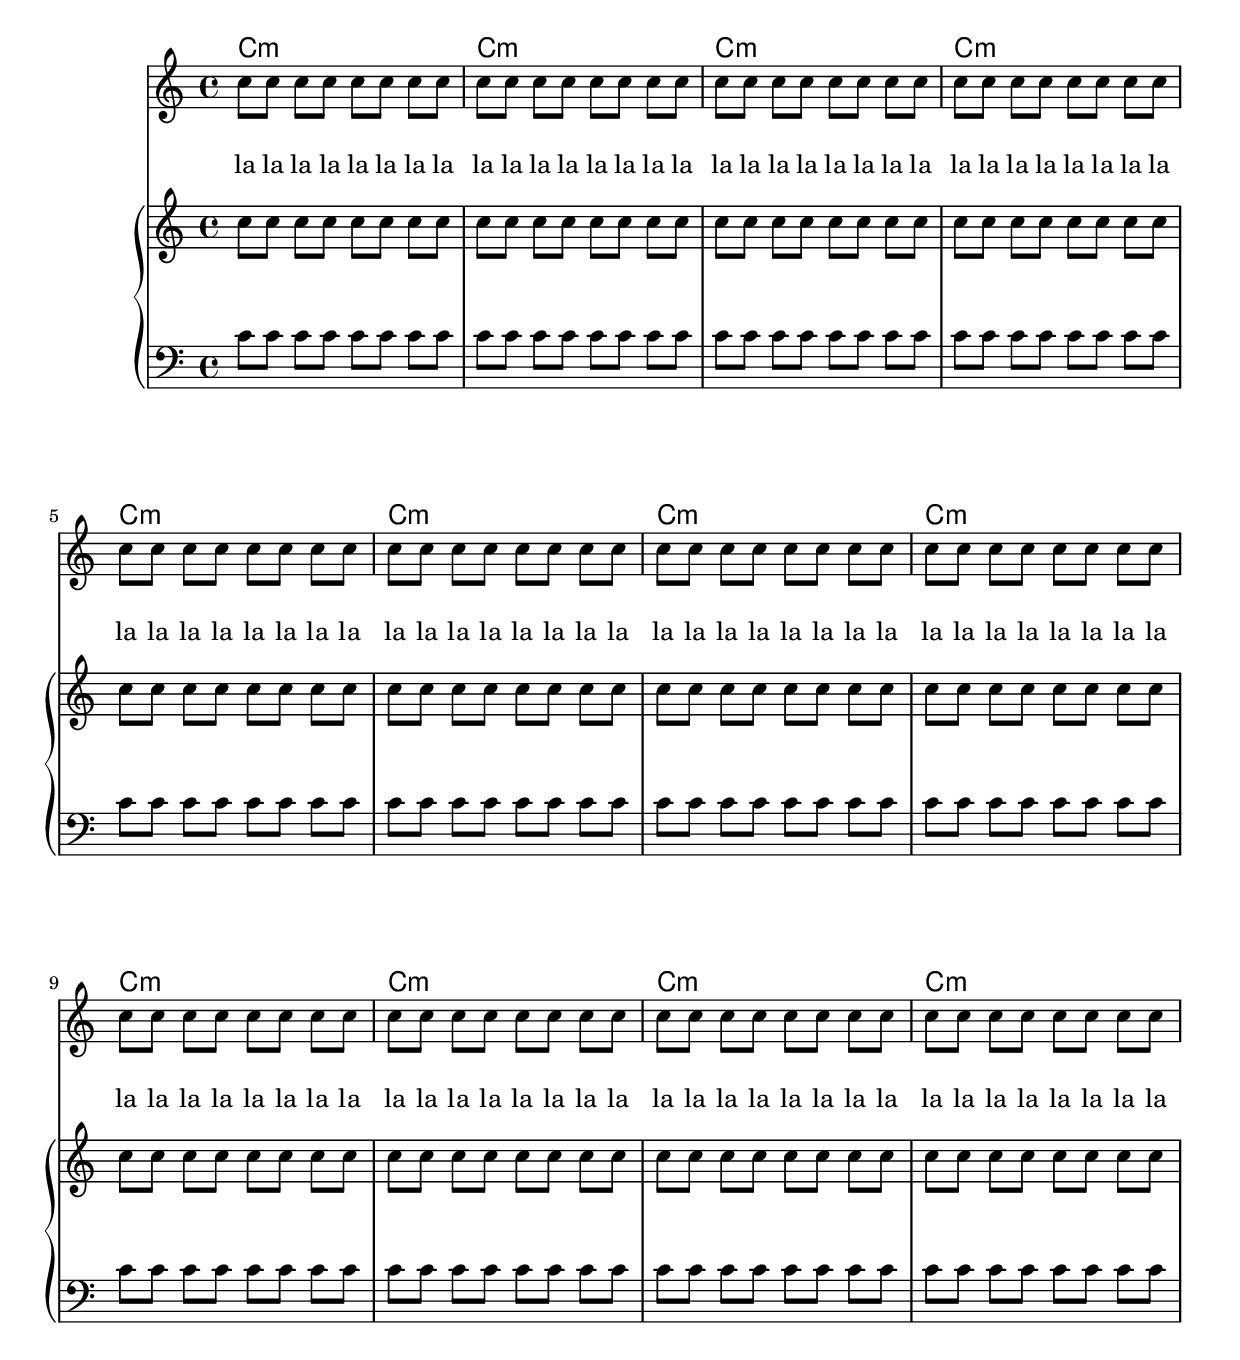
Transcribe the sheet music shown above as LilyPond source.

\version "2.19.13"

\include "./definitions.ily"

%%%%%%%%%%%%%%%%%%%%%%%%%%%%%%%%%%%%%%
% This example shows how "Scale vertical spacing" can be used.
% The implementation is in the file
% `definitions.ily`.
% Documentation (if any) should be in `README.md`.

% A1. scale all page layout variables by the same amount
\scaleVerticalSpacingPageLayout #1.5

%{

% A2. scale specific page layout variables
\scaleVerticalSpacingPageLayout
#'((all . 1)
   (system-system . 1)
   (score-system . 1)
   (markup-system . 1)
   (score-markup . 1)
   (markup-markup . 1)
   (top-system . 1)
   (top-markup . 1)
   (last-bottom . 1))

%}

% B1. scale all properties by the same amount
\scaleVerticalSpacingInSystems #1.5

%{

% B2. scale properties for specific contexts
% (or of the StaffGrouper grob, which is not a context)
\scaleVerticalSpacingInSystems
#'((all . 1)
   (staff-grouper . 1)
   (staff . 1)
   (chord-names . 1)
   (dynamics . 1)
   (figured-bass . 1)
   (lyrics . 1)
   (note-names . 1))

% B3. scale specific properties within specific contexts
% (or of the StaffGrouper grob, which is not a context)
\scaleVerticalSpacingInSystems
#'((all . 1)
   (staff-grouper-staff-staff . 1)
   (staff-grouper-staffgroup-staff . 1)
   (staff-default-staff-staff . 1) ;; same as (staff . 1)
   (chord-names-nonstaff-relatedstaff . 1)
   (chord-names-nonstaff-nonstaff . 1)
   (dynamics-nonstaff-relatedstaff . 1) ;; same as (dynamics . 1)
   (figured-bass-nonstaff-relatedstaff . 1)
   (figured-bass-nonstaff-nonstaff . 1)
   (lyrics-nonstaff-relatedstaff . 1)
   (lyrics-nonstaff-nonstaff . 1)
   (lyrics-nonstaff-unrelatedstaff . 1)
   (note-names-nonstaff-relatedstaff . 1)
   (note-names-nonstaff-nonstaff . 1)
   (note-names-nonstaff-unrelatedstaff . 1))

% B2 & B3
\scaleVerticalSpacingInSystems
#'((all . 1)
   (staff-grouper . 1)
   (staff . 1)
   (chord-names . 1)
   (dynamics . 1)
   (figured-bass . 1)
   (lyrics . 1)
   (note-names . 1)
   (staff-grouper-staff-staff . 1)
   (staff-grouper-staffgroup-staff . 1)
   (staff-default-staff-staff . 1) ;; same as (staff . 1)
   (chord-names-nonstaff-relatedstaff . 1)
   (chord-names-nonstaff-nonstaff . 1)
   (dynamics-nonstaff-relatedstaff . 1) ;; same as (dynamics . 1)
   (figured-bass-nonstaff-relatedstaff . 1)
   (figured-bass-nonstaff-nonstaff . 1)
   (lyrics-nonstaff-relatedstaff . 1)
   (lyrics-nonstaff-nonstaff . 1)
   (lyrics-nonstaff-unrelatedstaff . 1)
   (note-names-nonstaff-relatedstaff . 1)
   (note-names-nonstaff-nonstaff . 1)
   (note-names-nonstaff-unrelatedstaff . 1))

%}

% EXAMPLE MUSIC

global = { \key c \major \time 4/4 }
somenotes = \repeat unfold 48 { c8[ c] }
chordNames = \chordmode { \global \repeat unfold 12 { c1:m } }
melody = \relative c'' { \global \somenotes }
verse = \lyricmode { \repeat unfold 48 { la la } }
right = \relative c'' { \global \somenotes }
left = \relative c' { \global \somenotes }

\score {
  <<
    <<
      \new ChordNames \chordNames
      \new Staff { \melody }
      \addlyrics { \verse }
    >>
    \new PianoStaff <<
      \new Staff = "right" { \right }
      \new Staff = "left" { \clef bass \left }
    >>
  >>
  \layout { }
}
